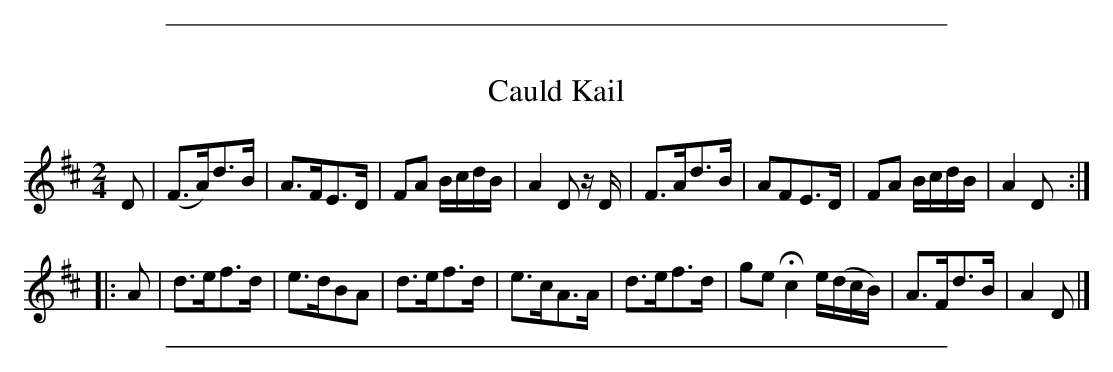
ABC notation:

X:1
T: Cauld Kail
M: 2/4
L: 1/8
K: D
D |\
(F>A)d>B | A>FE>D | FA B/c/d/B/ | A2 D z/D/ |\
F>Ad>B   | AFE>D  | FA B/c/d/B/ | A2 D ::
A |\
d>ef>d | e>dBA | d>ef>d | e>cA>A |\
d>ef>d | geHc2 e/(d/c/B/) | A>Fd>B | A2 D |]
